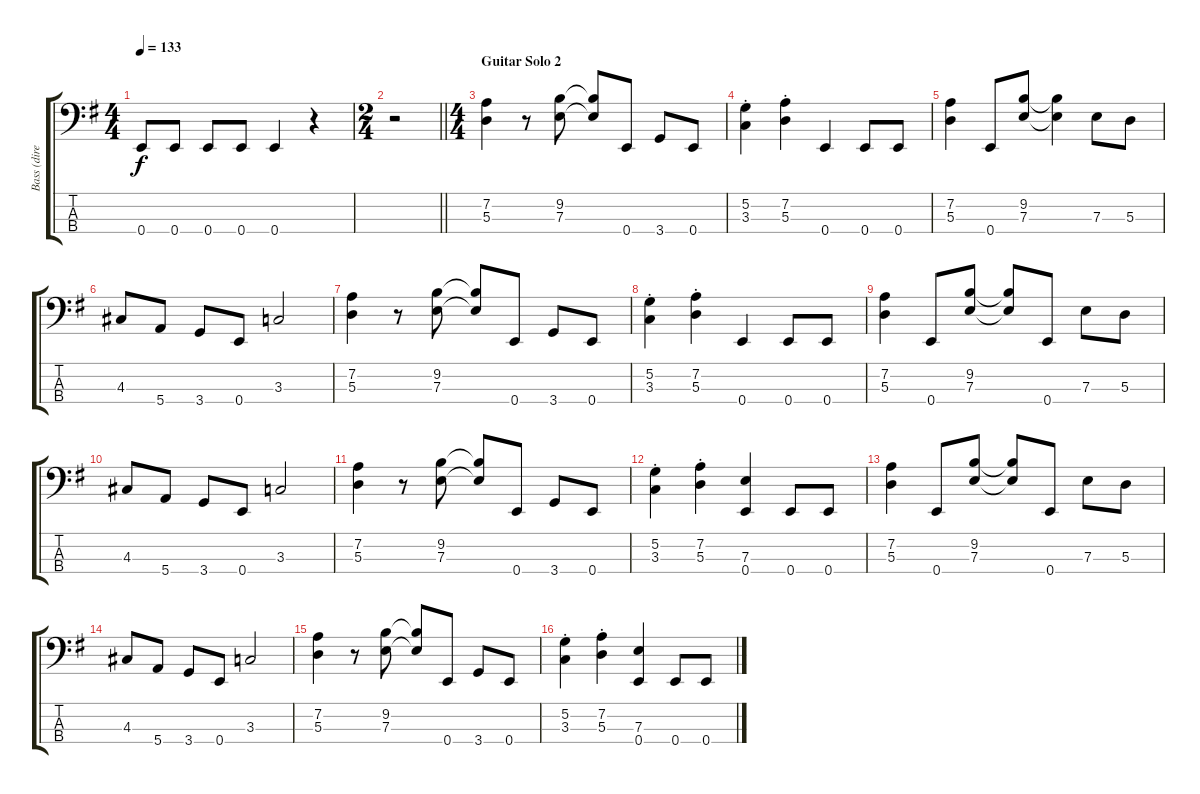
\track ("Bass (direct)" "Bass (dire") {instrument electricbassfinger}
\staff {score tabs}
\tuning (G2 D2 A1 E1) {hide}
\ts (4 4)
\tempo 133
\clef f4
\ks g
0.4.8{dy f} 0.4.8 0.4.8 0.4.8 0.4.4 r.4 |
\ts (2 4)
\barLineRight lightlight
r.2 |
\ts (4 4)
\section ("" "Guitar Solo 2")
(7.2 5.3).4 r.8 (9.2 7.3).8 (9.2{t} 7.3{t}).8 0.4.8 3.4.8 0.4.8 |
(5.2{st} 3.3{st}).4 (7.2{st} 5.3{st}).4 0.4.4 0.4.8 0.4.8 |
(7.2 5.3).4 0.4.8 (9.2 7.3).8 (9.2{t} 7.3{t}).4 7.3.8 5.3.8 |
4.3.8 5.4.8 3.4.8 0.4.8 3.3.2 |
(7.2 5.3).4 r.8 (9.2 7.3).8 (9.2{t} 7.3{t}).8 0.4.8 3.4.8 0.4.8 |
(5.2{st} 3.3{st}).4 (7.2{st} 5.3{st}).4 0.4.4 0.4.8 0.4.8 |
(7.2 5.3).4 0.4.8 (9.2 7.3).8 (9.2{t} 7.3{t}).8 0.4.8 7.3.8 5.3.8 |
4.3.8 5.4.8 3.4.8 0.4.8 3.3.2 |
(7.2 5.3).4 r.8 (9.2 7.3).8 (9.2{t} 7.3{t}).8 0.4.8 3.4.8 0.4.8 |
(5.2{st} 3.3{st}).4 (7.2{st} 5.3{st}).4 (7.3 0.4).4 0.4.8 0.4.8 |
(7.2 5.3).4 0.4.8 (9.2 7.3).8 (9.2{t} 7.3{t}).8 0.4.8 7.3.8 5.3.8 |
4.3.8 5.4.8 3.4.8 0.4.8 3.3.2 |
(7.2 5.3).4 r.8 (9.2 7.3).8 (9.2{t} 7.3{t}).8 0.4.8 3.4.8 0.4.8 |
(5.2{st} 3.3{st}).4 (7.2{st} 5.3{st}).4 (7.3 0.4).4 0.4.8 0.4.8
